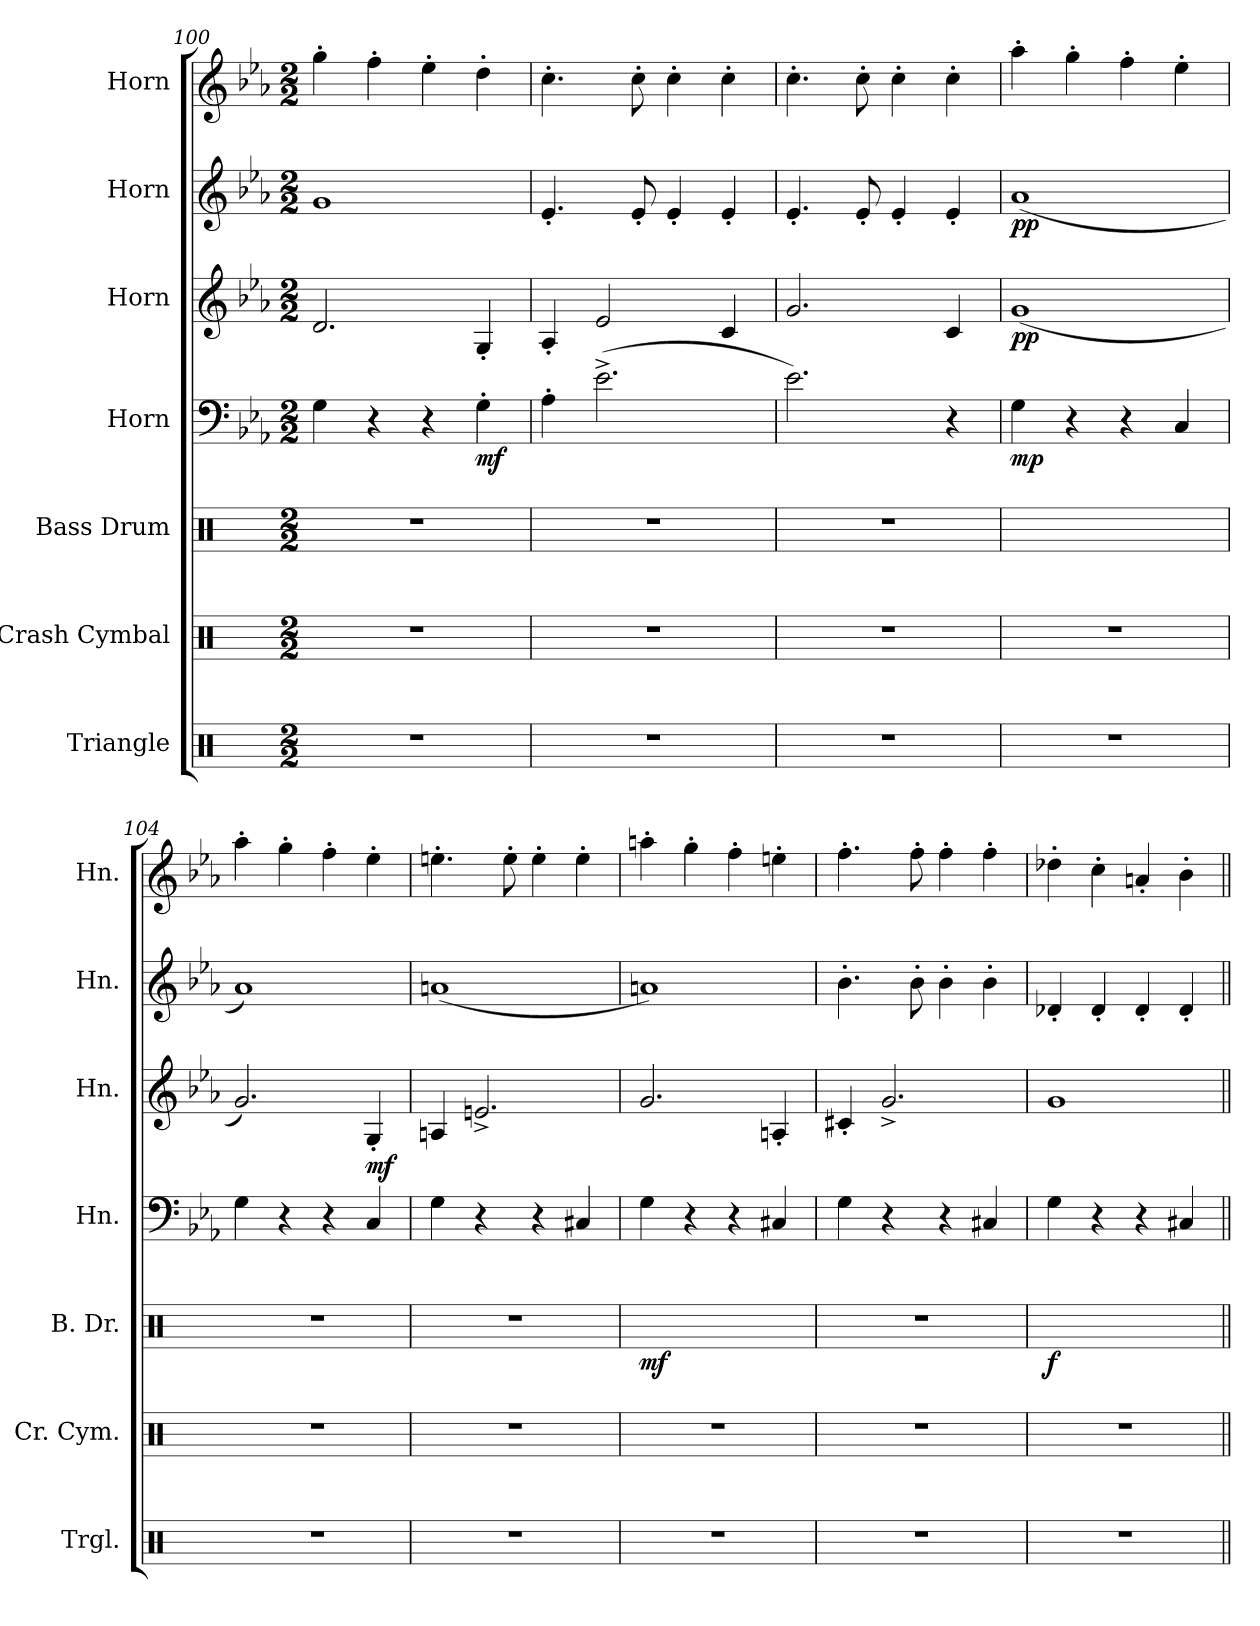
**kern	**kern	**kern	**dynam	**kern	**dynam	**kern	**dynam	**kern	**dynam	**kern
*part7	*part6	*part5	*part5	*part4	*part4	*part3	*part3	*part2	*part2	*part1
*staff7	*staff6	*staff5	*staff5	*staff4	*staff4	*staff3	*staff3	*staff2	*staff2	*staff1
*I"Triangle	*I"Crash Cymbal	*I"Bass Drum	*	*I"Horn	*	*I"Horn	*	*I"Horn	*	*I"Horn
*I'Trgl.	*I'Cr. Cym.	*I'B. Dr.	*	*I'Hn.	*	*I'Hn.	*	*I'Hn.	*	*I'Hn.
*clefX	*clefX	*clefX	*	*clefF4	*	*clefG2	*	*clefG2	*	*clefG2
*	*	*	*	*ITrd4c7	*	*ITrd4c7	*	*ITrd4c7	*	*ITrd4c7
*k[]	*k[]	*k[]	*	*k[b-e-a-d-]	*	*k[b-e-a-d-]	*	*k[b-e-a-d-]	*	*k[b-e-a-d-]
*C:	*C:	*C:	*	*A-:	*	*A-:	*	*A-:	*	*A-:
*M2/2	*M2/2	*M2/2	*	*M2/2	*	*M2/2	*	*M2/2	*	*M2/2
=100	=100	=100	=100	=100	=100	=100	=100	=100	=100	=100
1r	1r	1r	.	4C\	.	2.G/	.	1c	.	4cc'\
.	.	.	.	4r	.	.	.	.	.	4b-'\
.	.	.	.	4r	.	.	.	.	.	4a-'\
!	!	!	!	!	!LO:DY:b	!	!	!	!	!
.	.	.	.	4C'\	mf	4C'/	.	.	.	4g'\
=101	=101	=101	=101	=101	=101	=101	=101	=101	=101	=101
1r	1r	1r	.	4D-'\	.	4D-'/	.	4.A-'/	.	4.f'\
.	.	.	.	(2.A-^\	.	2A-/	.	.	.	.
.	.	.	.	.	.	.	.	8A-'/	.	8f'\
.	.	.	.	.	.	.	.	4A-'/	.	4f'\
.	.	.	.	.	.	4F/	.	4A-'/	.	4f'\
=102	=102	=102	=102	=102	=102	=102	=102	=102	=102	=102
1r	1r	1r	.	2.A-\)	.	2.c/	.	4.A-'/	.	4.f'\
.	.	.	.	.	.	.	.	8A-'/	.	8f'\
.	.	.	.	.	.	.	.	4A-'/	.	4f'\
.	.	.	.	4r	.	4F/	.	4A-'/	.	4f'\
=103	=103	=103	=103	=103	=103	=103	=103	=103	=103	=103
!	!	!	!	!	!LO:DY:b	!	!LO:DY:b	!	!LO:DY:b	!
1r	1r	1R	.	4C\	mp	(1c	pp	(1d-	pp	4dd-'\
.	.	.	.	4r	.	.	.	.	.	4cc'\
.	.	.	.	4r	.	.	.	.	.	4b-'\
.	.	.	.	4FF/	.	.	.	.	.	4a-'\
=104	=104	=104	=104	=104	=104	=104	=104	=104	=104	=104
1r	1r	1r	.	4C\	.	2.c/)	.	1d-)	.	4dd-'\
.	.	.	.	4r	.	.	.	.	.	4cc'\
.	.	.	.	4r	.	.	.	.	.	4b-'\
!	!	!	!	!	!	!	!LO:DY:b	!	!	!
.	.	.	.	4FF/	.	4C'/	mf	.	.	4a-'\
!!LO:PB:g=z
=105	=105	=105	=105	=105	=105	=105	=105	=105	=105	=105
1r	1r	1r	.	4C\	.	4Dn/	.	(1dn	.	4.an'\
.	.	.	.	4r	.	2.An^/	.	.	.	.
.	.	.	.	.	.	.	.	.	.	8a'\
.	.	.	.	4r	.	.	.	.	.	4a'\
.	.	.	.	4FF#X/	.	.	.	.	.	4a'\
=106	=106	=106	=106	=106	=106	=106	=106	=106	=106	=106
!	!	!	!LO:DY:b	!	!	!	!	!	!	!
1r	1r	1R	mf	4C\	.	2.c/	.	1dn)	.	4ddn'\
.	.	.	.	4r	.	.	.	.	.	4cc'\
.	.	.	.	4r	.	.	.	.	.	4b-'\
.	.	.	.	4FF#X/	.	4Dn'/	.	.	.	4an'\
=107	=107	=107	=107	=107	=107	=107	=107	=107	=107	=107
1r	1r	1r	.	4C\	.	4F#X'/	.	4.e-'\	.	4.b-'\
.	.	.	.	4r	.	2.c^/	.	.	.	.
.	.	.	.	.	.	.	.	8e-'\	.	8b-'\
.	.	.	.	4r	.	.	.	4e-'\	.	4b-'\
.	.	.	.	4FF#X/	.	.	.	4e-'\	.	4b-'\
=108	=108	=108	=108	=108	=108	=108	=108	=108	=108	=108
!	!	!	!LO:DY:b	!	!	!	!	!	!	!
1r	1r	1R	f	4C\	.	1c	.	4G-X'/	.	4g-X'\
.	.	.	.	4r	.	.	.	4G-'/	.	4f'\
.	.	.	.	4r	.	.	.	4G-'/	.	4dn'/
.	.	.	.	4FF#X/	.	.	.	4G-'/	.	4e-'\
=||	=||	=||	=||	=||	=||	=||	=||	=||	=||	=||
*-	*-	*-	*-	*-	*-	*-	*-	*-	*-	*-
